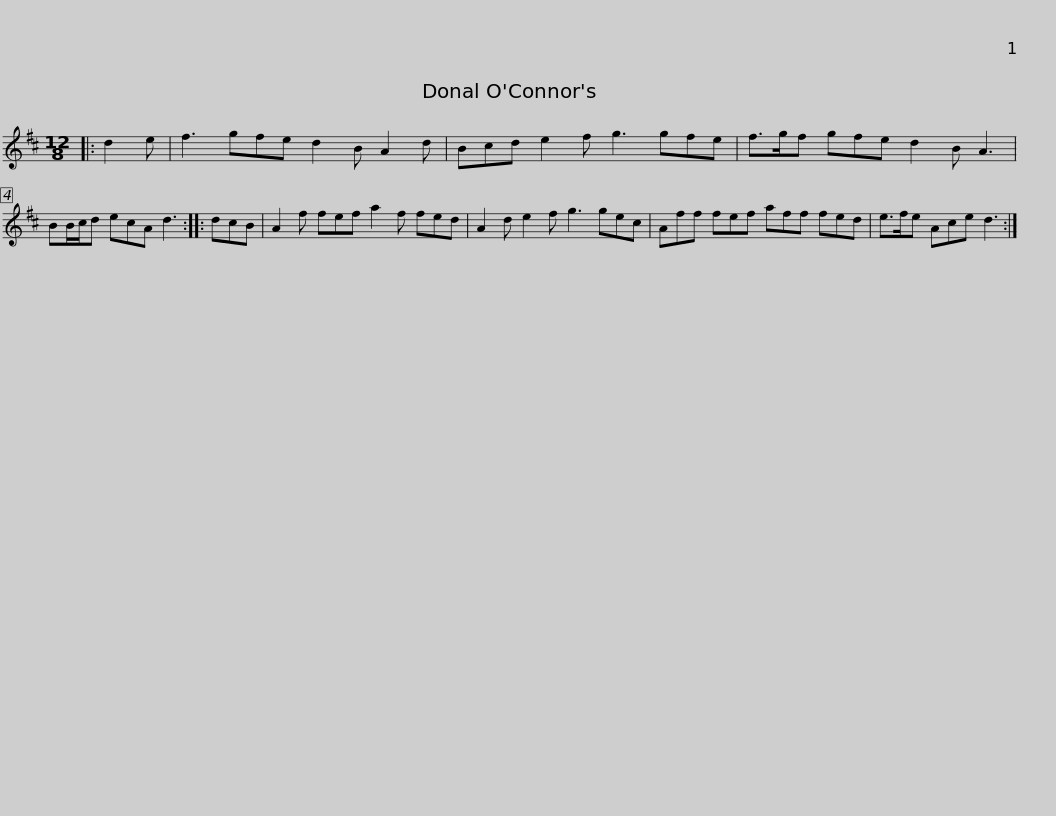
X:1
L:1/8
M:12/8
I:linebreak $
K:D
V:1 treble
V:1
|: d2 e | f3 gfe d2 B A2 d | Bcd e2 f g3 gfe | f>gf gfe d2 B A3 | BB/c/d ecA d3 ::$ %5
 dcB | A2 f fef a2 f fed | A2 d e2 f g3 gec | Aff fef aff fed | e>fe Ace d3 :| %10
